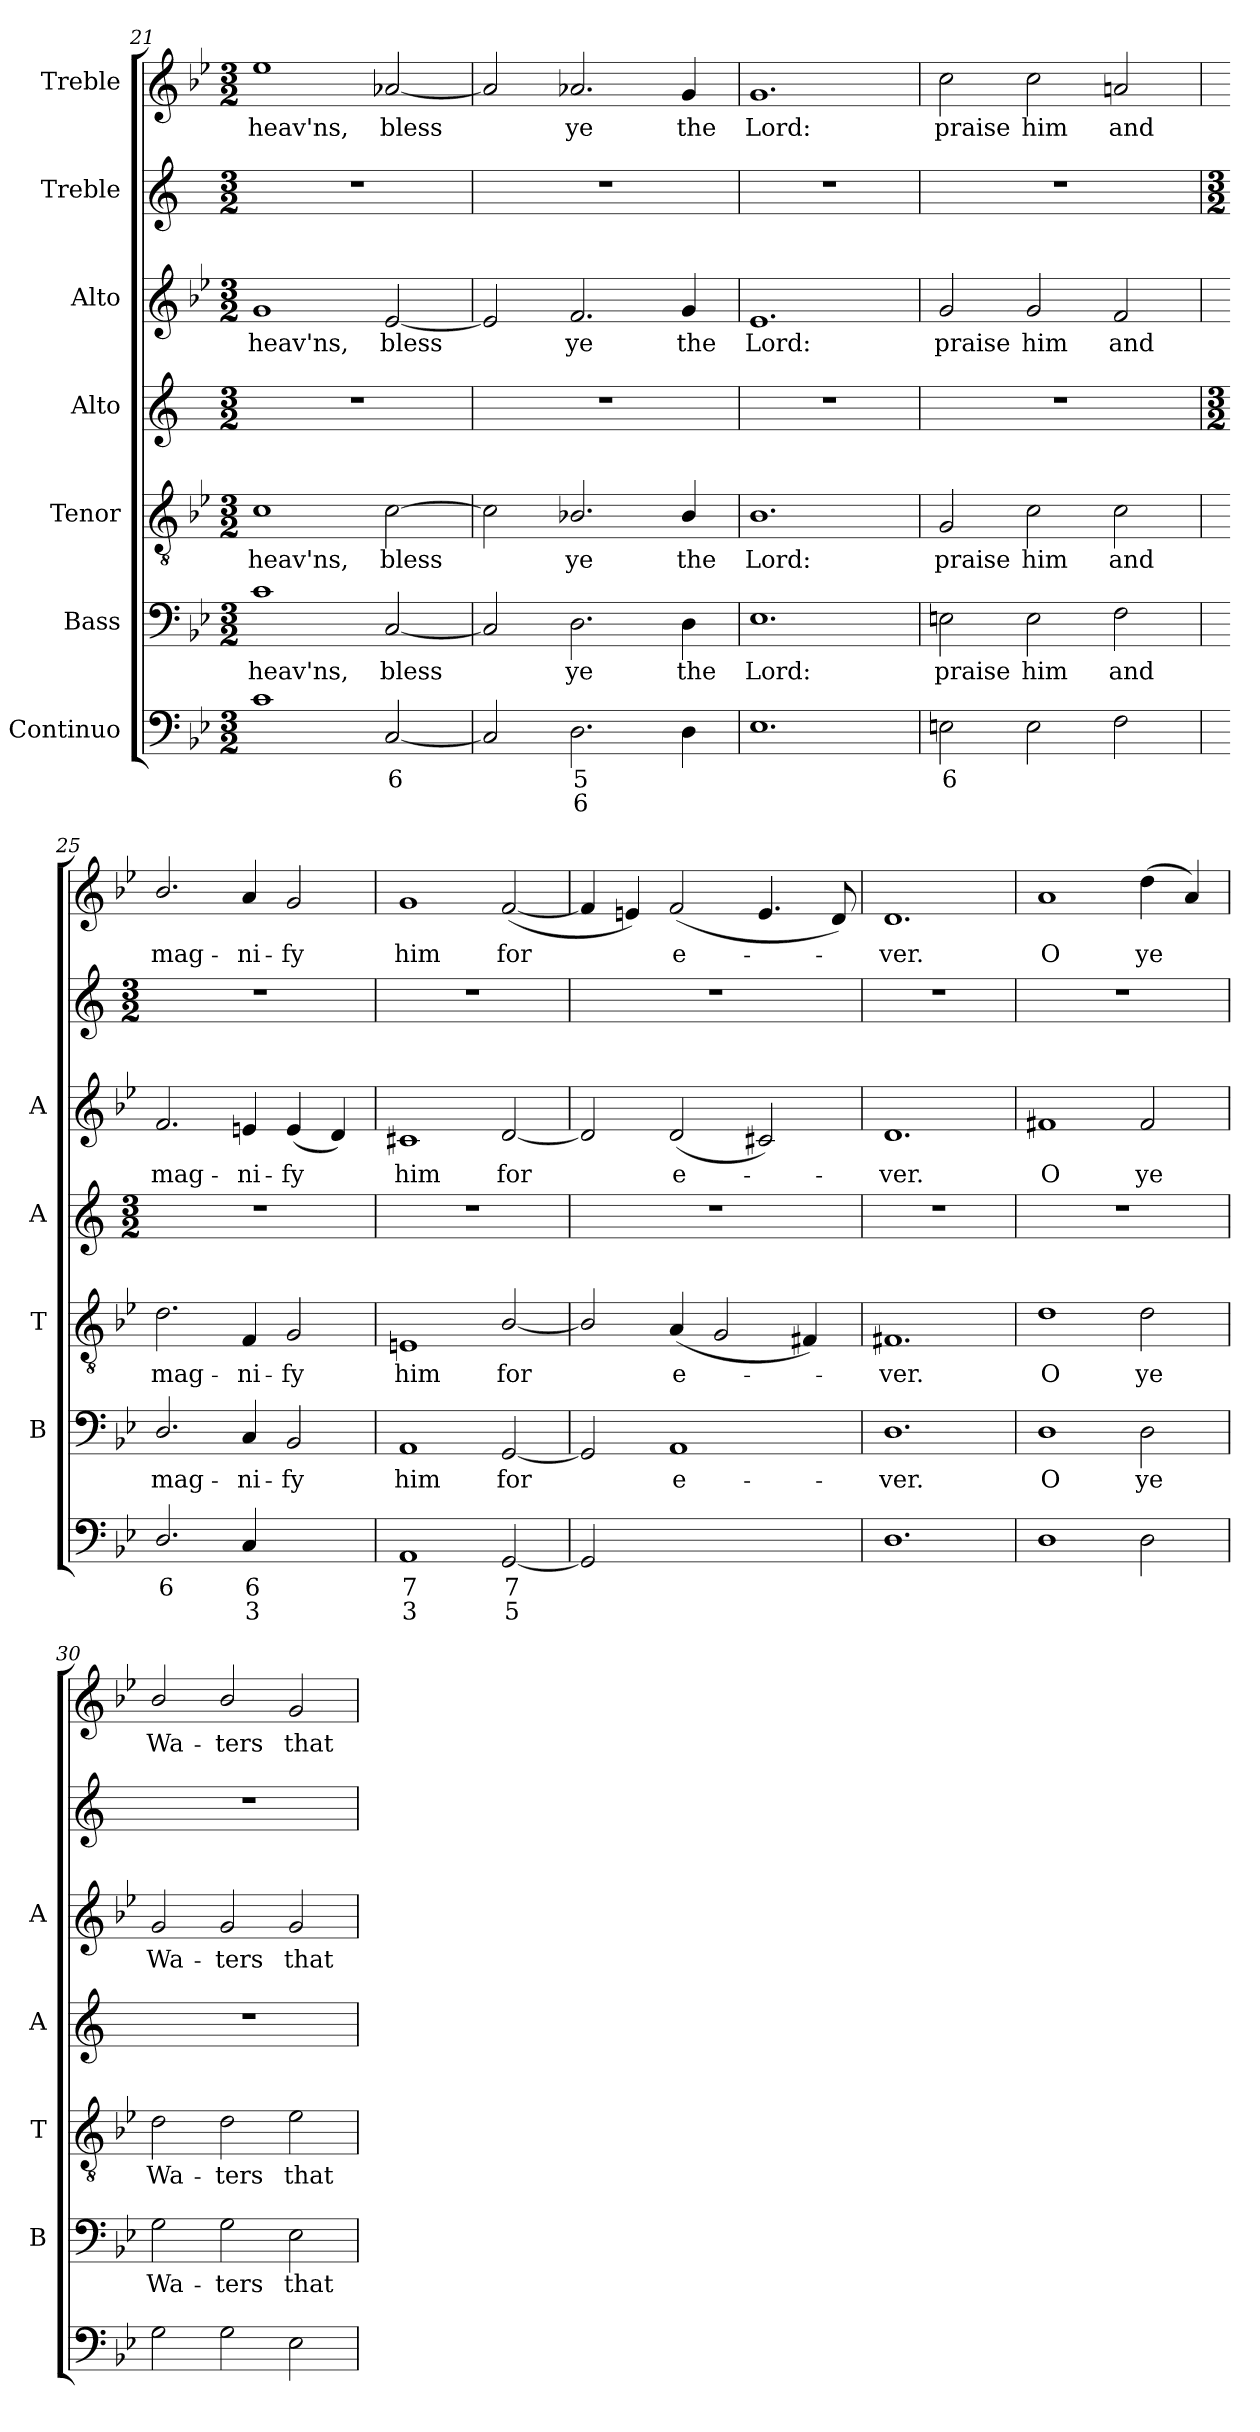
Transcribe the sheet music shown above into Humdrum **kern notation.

**kern	**text	**text	**kern	**text	**kern	**text	**kern	**kern	**text	**kern	**kern	**text
*part7	*part7	*part7	*part6	*part6	*part5	*part5	*part4	*part3	*part3	*part2	*part1	*part1
*staff7	*staff7	*staff7	*staff6	*staff6	*staff5	*staff5	*staff4	*staff3	*staff3	*staff2	*staff1	*staff1
*I"Continuo	*	*	*I"Bass	*	*I"Tenor	*	*I"Alto	*I"Alto	*	*I"Treble	*I"Treble	*
*	*	*	*I'B	*	*I'T	*	*I'A	*I'A	*	*	*	*
*clefF4	*	*	*clefF4	*	*clefGv2	*	*clefG2	*clefG2	*	*clefG2	*clefG2	*
*k[b-e-]	*	*	*k[b-e-]	*	*k[b-e-]	*	*k[]	*k[b-e-]	*	*k[]	*k[b-e-]	*
*B-:	*	*	*B-:	*	*B-:	*	*	*B-:	*	*	*B-:	*
*M3/2	*	*	*M3/2	*	*M3/2	*	*M3/2	*M3/2	*	*M3/2	*M3/2	*
=21	=21	=21	=21	=21	=21	=21	=21	=21	=21	=21	=21	=21
!	!	!	!	!LO:LY:b	!	!LO:LY:b	!	!	!LO:LY:b	!	!	!LO:LY:b
1c	.	.	1c	heav'ns,	1c	heav'ns,	1.r	1g	heav'ns,	1.r	1ee-	heav'ns,
!	!LO:LY:b	!	!	!LO:LY:b	!	!LO:LY:b	!	!	!LO:LY:b	!	!	!LO:LY:b
[2C/	6	.	[2C/	bless	[2c\	bless	.	[2e-/	bless	.	[2a-X/	bless
=22	=22	=22	=22	=22	=22	=22	=22	=22	=22	=22	=22	=22
2C/]	.	.	2C/]	.	2c\]	.	1.r	2e-/]	.	1.r	2a-/]	.
!	!LO:LY:b	!LO:LY:b	!	!LO:LY:b	!	!LO:LY:b	!	!	!LO:LY:b	!	!	!LO:LY:b
2.D\	5	6	2.D\	ye	2.B-X/	ye	.	2.f/	ye	.	2.a-X/	ye
!	!	!	!	!LO:LY:b	!	!LO:LY:b	!	!	!LO:LY:b	!	!	!LO:LY:b
4D\	.	.	4D\	the	4B-/	the	.	4g/	the	.	4g/	the
=23	=23	=23	=23	=23	=23	=23	=23	=23	=23	=23	=23	=23
!	!	!	!	!LO:LY:b	!	!LO:LY:b	!	!	!LO:LY:b	!	!	!LO:LY:b
1.E-	.	.	1.E-	Lord:	1.B-	Lord:	1.r	1.e-	Lord:	1.r	1.g	Lord:
=24	=24	=24	=24	=24	=24	=24	=24	=24	=24	=24	=24	=24
!	!LO:LY:b	!	!	!LO:LY:b	!	!LO:LY:b	!	!	!LO:LY:b	!	!	!LO:LY:b
2En\	6	.	2En\	praise	2G/	praise	1.r	2g/	praise	1.r	2cc\	praise
!	!	!	!	!LO:LY:b	!	!LO:LY:b	!	!	!LO:LY:b	!	!	!LO:LY:b
2E\	.	.	2E\	him	2c\	him	.	2g/	him	.	2cc\	him
!	!	!	!	!LO:LY:b	!	!LO:LY:b	!	!	!LO:LY:b	!	!	!LO:LY:b
2F\	.	.	2F\	and	2c\	and	.	2f/	and	.	2an/	and
!!LO:LB:g=z
=25	=25	=25	=25	=25	=25	=25	=25	=25	=25	=25	=25	=25
*	*	*	*	*	*	*	*M3/2	*	*	*M3/2	*	*
!	!LO:LY:b	!	!	!LO:LY:b	!	!LO:LY:b	!	!	!LO:LY:b	!	!	!LO:LY:b
2.D/	6	.	2.D/	mag-	2.d\	mag-	1.r	2.f/	mag-	1.r	2.b-/	mag-
!	!LO:LY:b	!LO:LY:b	!	!LO:LY:b	!	!LO:LY:b	!	!	!LO:LY:b	!	!	!LO:LY:b
4C/	6	3	4C/	-ni-	4F/	-ni-	.	4en/	-ni-	.	4a/	-ni-
!	!LO:LY:b	!LO:LY:b	!	!LO:LY:b	!	!LO:LY:b	!	!	!LO:LY:b	!	!	!LO:LY:b
[4BB-/yy	6	4	2BB-/	-fy	2G/	-fy	.	(<4e/	-fy	.	2g/	-fy
!	!	!LO:LY:b	!	!	!	!	!	!	!	!	!	!
4BB-/yy]	.	3	.	.	.	.	.	4d/)	.	.	.	.
=26	=26	=26	=26	=26	=26	=26	=26	=26	=26	=26	=26	=26
!	!LO:LY:b	!LO:LY:b	!	!LO:LY:b	!	!LO:LY:b	!	!	!LO:LY:b	!	!	!LO:LY:b
1AA	7	3	1AA	him	1En	him	1.r	1c#X	him	1.r	1g	him
!	!LO:LY:b	!LO:LY:b	!	!LO:LY:b	!	!LO:LY:b	!	!	!LO:LY:b	!	!	!LO:LY:b
[2GG/	7	5	[2GG/	for	[2B-/	for	.	[2d/	for	.	(<[2f/	for
=27	=27	=27	=27	=27	=27	=27	=27	=27	=27	=27	=27	=27
2GG/]	.	.	2GG/]	.	2B-/]	.	1.r	2d/]	.	1.r	4f/]	.
.	.	.	.	.	.	.	.	.	.	.	4en/)	.
!	!LO:LY:b	!LO:LY:b	!	!LO:LY:b	!	!LO:LY:b	!	!	!LO:LY:b	!	!	!LO:LY:b
[2AA/yy	6	4	1AA	e-	(<4A/	e-	.	(<2d/	e-	.	(<2f/	e-
.	.	.	.	.	2G/	.	.	.	.	.	.	.
!	!LO:LY:b	!LO:LY:b	!	!	!	!	!	!	!	!	!	!
2AA/yy]	5	3	.	.	.	.	.	2c#X/)	.	.	4.e/	.
.	.	.	.	.	4F#X/)	.	.	.	.	.	.	.
.	.	.	.	.	.	.	.	.	.	.	8d/)	.
=28	=28	=28	=28	=28	=28	=28	=28	=28	=28	=28	=28	=28
!	!	!	!	!LO:LY:b	!	!LO:LY:b	!	!	!LO:LY:b	!	!	!LO:LY:b
1.D	.	.	1.D	-ver.	1.F#X	ver.	1.r	1.d	ver.	1.r	1.d	ver.
=29	=29	=29	=29	=29	=29	=29	=29	=29	=29	=29	=29	=29
!	!	!	!	!LO:LY:b	!	!LO:LY:b	!	!	!LO:LY:b	!	!	!LO:LY:b
1D	.	.	1D	O	1d	O	1.r	1f#X	O	1.r	1a	O
!	!	!	!	!LO:LY:b	!	!LO:LY:b	!	!	!LO:LY:b	!	!	!LO:LY:b
2D\	.	.	2D\	ye	2d\	ye	.	2f#/	ye	.	(>4dd\	ye
.	.	.	.	.	.	.	.	.	.	.	4a/)	.
=30	=30	=30	=30	=30	=30	=30	=30	=30	=30	=30	=30	=30
!	!	!	!	!LO:LY:b	!	!LO:LY:b	!	!	!LO:LY:b	!	!	!LO:LY:b
2G\	.	.	2G\	Wa-	2d\	Wa-	1.r	2g/	Wa-	1.r	2b-/	Wa-
!	!	!	!	!LO:LY:b	!	!LO:LY:b	!	!	!LO:LY:b	!	!	!LO:LY:b
2G\	.	.	2G\	-ters	2d\	-ters	.	2g/	-ters	.	2b-/	-ters
!	!	!	!	!LO:LY:b	!	!LO:LY:b	!	!	!LO:LY:b	!	!	!LO:LY:b
2E-\	.	.	2E-\	that	2e-\	that	.	2g/	that	.	2g/	that
=	=	=	=	=	=	=	=	=	=	=	=	=
*-	*-	*-	*-	*-	*-	*-	*-	*-	*-	*-	*-	*-
